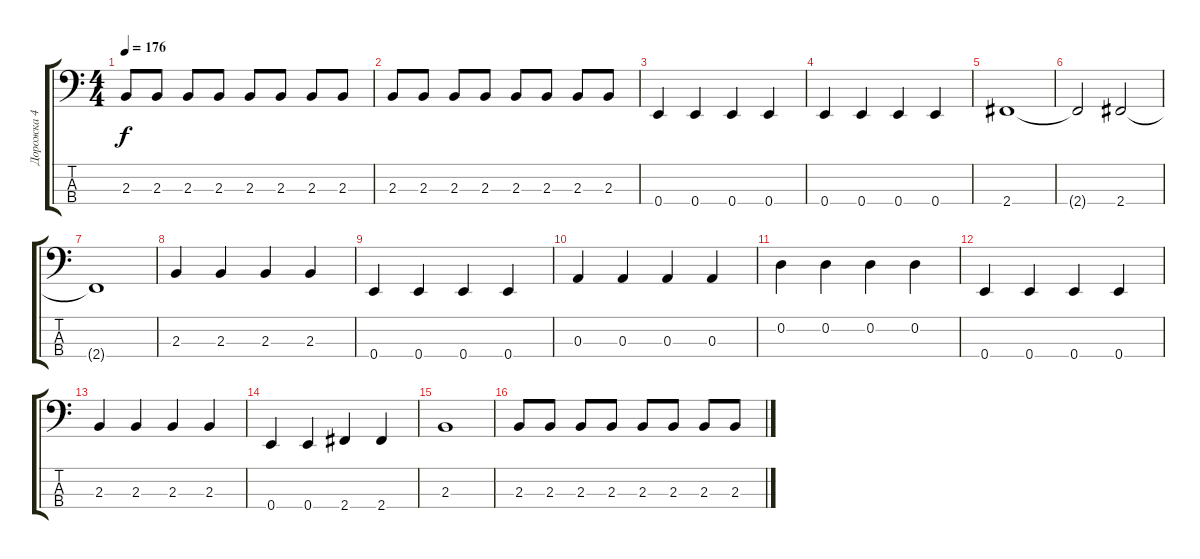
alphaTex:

\track ("Дорожка 4" "Дорожка 4") {instrument electricbassfinger}
\staff {score tabs}
\tuning (G2 D2 A1 E1) {hide}
\ts (4 4)
\tempo 176
\clef f4
\ks c
2.3.8{dy f} 2.3.8 2.3.8 2.3.8 2.3.8 2.3.8 2.3.8 2.3.8 |
2.3.8 2.3.8 2.3.8 2.3.8 2.3.8 2.3.8 2.3.8 2.3.8 |
0.4.4 0.4.4 0.4.4 0.4.4 |
0.4.4 0.4.4 0.4.4 0.4.4 |
2.4.1 |
2.4{t}.2 2.4.2 |
2.4{t}.1 |
2.3.4 2.3.4 2.3.4 2.3.4 |
0.4.4 0.4.4 0.4.4 0.4.4 |
0.3.4 0.3.4 0.3.4 0.3.4 |
0.2.4 0.2.4 0.2.4 0.2.4 |
0.4.4 0.4.4 0.4.4 0.4.4 |
2.3.4 2.3.4 2.3.4 2.3.4 |
0.4.4 0.4.4 2.4.4 2.4.4 |
2.3.1 |
2.3.8 2.3.8 2.3.8 2.3.8 2.3.8 2.3.8 2.3.8 2.3.8
